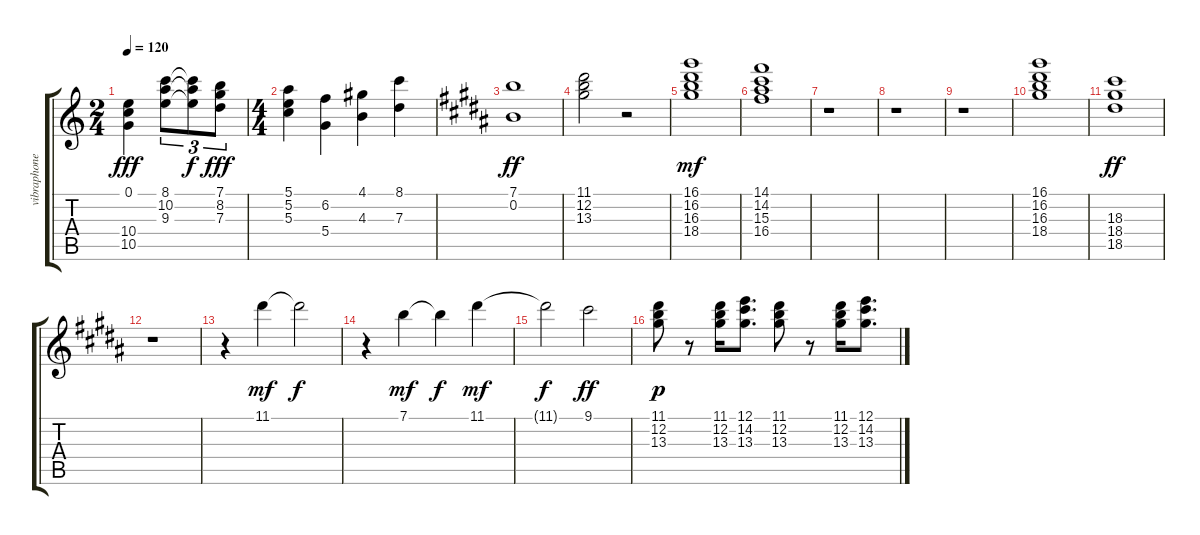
\track ("vibraphone" "vibraphone") {instrument vibraphone}
\staff {score tabs}
\tuning (E5 B4 G4 D4 A3 E3) {hide}
\ts (2 4)
\tempo 120
\clef g2
\ks c
(0.1 10.4 10.5).4{dy fff} (8.1 10.2 9.3).8{tu (3 2)} (8.1{t} 10.2{t} 9.3{t}).8{tu (3 2) dy f} (7.1 8.2 7.3).8{tu (3 2) dy fff} |
\ts (4 4)
(5.1 5.2 5.3).4 (6.2 5.4).4 (4.1 4.3).4 (8.1 7.3).4 |
\ks b
(7.1 0.2).1{dy ff} |
(11.1 12.2 13.3).2 r.2 |
(16.1 16.2 16.3 18.4).1{dy mf} |
(14.1 14.2 15.3 16.4).1 |
r.1 |
r.1 |
r.1 |
(16.1 16.2 16.3 18.4).1 |
(18.3 18.4 18.5).1{dy ff} |
r.1 |
r.4 11.1.4{dy mf} 11.1{t}.2{dy f} |
r.4 7.1.4{dy mf} 7.1{t}.4{dy f} 11.1.4{dy mf} |
11.1{t}.2{dy f} 9.1.2{dy ff} |
(11.1 12.2 13.3).8{dy p} r.8 (11.1 12.2 13.3).16 (12.1 14.2 13.3).8{d} (11.1 12.2 13.3).8 r.8 (11.1 12.2 13.3).16 (12.1 14.2 13.3).8{d}
